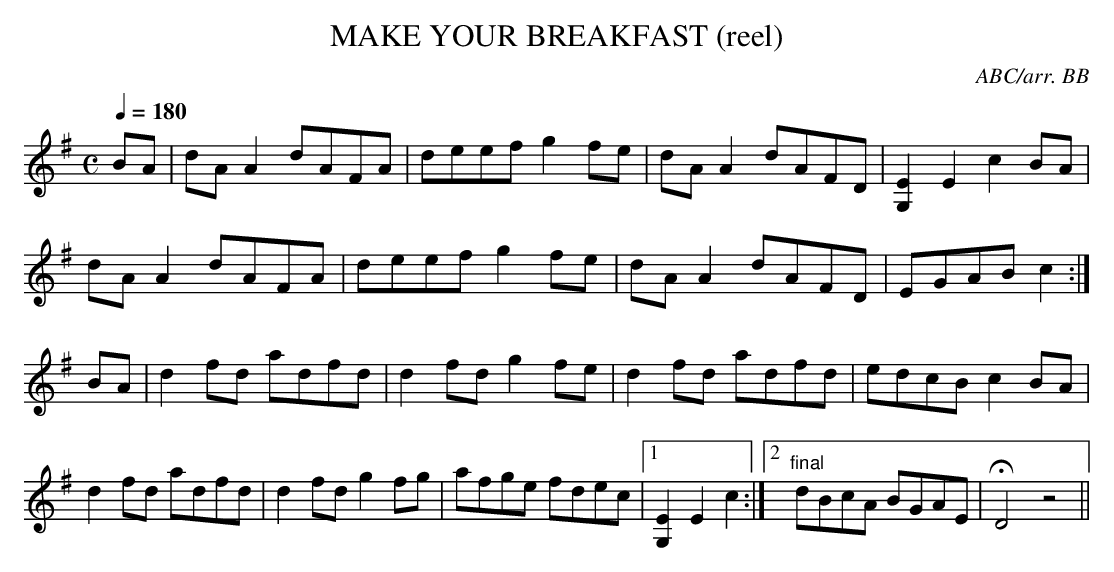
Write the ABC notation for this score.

X:1
T:MAKE YOUR BREAKFAST (reel)
C:ABC/arr. BB
Q:1/4=180
L:1/8
M:C
K:Dmix
BA|dAA2 dAFA|deef g2fe|dAA2 dAFD|[E2G,2]E2 c2BA|
dAA2 dAFA|deef g2fe|dAA2 dAFD|EGAB c2:|
BA|d2fd adfd|d2fd g2fe|d2fd adfd|edcB c2BA|
d2fd adfd|d2fd g2fg|afge fdec|1[E2G,2]E2 c2:|\
[2 "final"dBcA BGAE|HD4z4||
